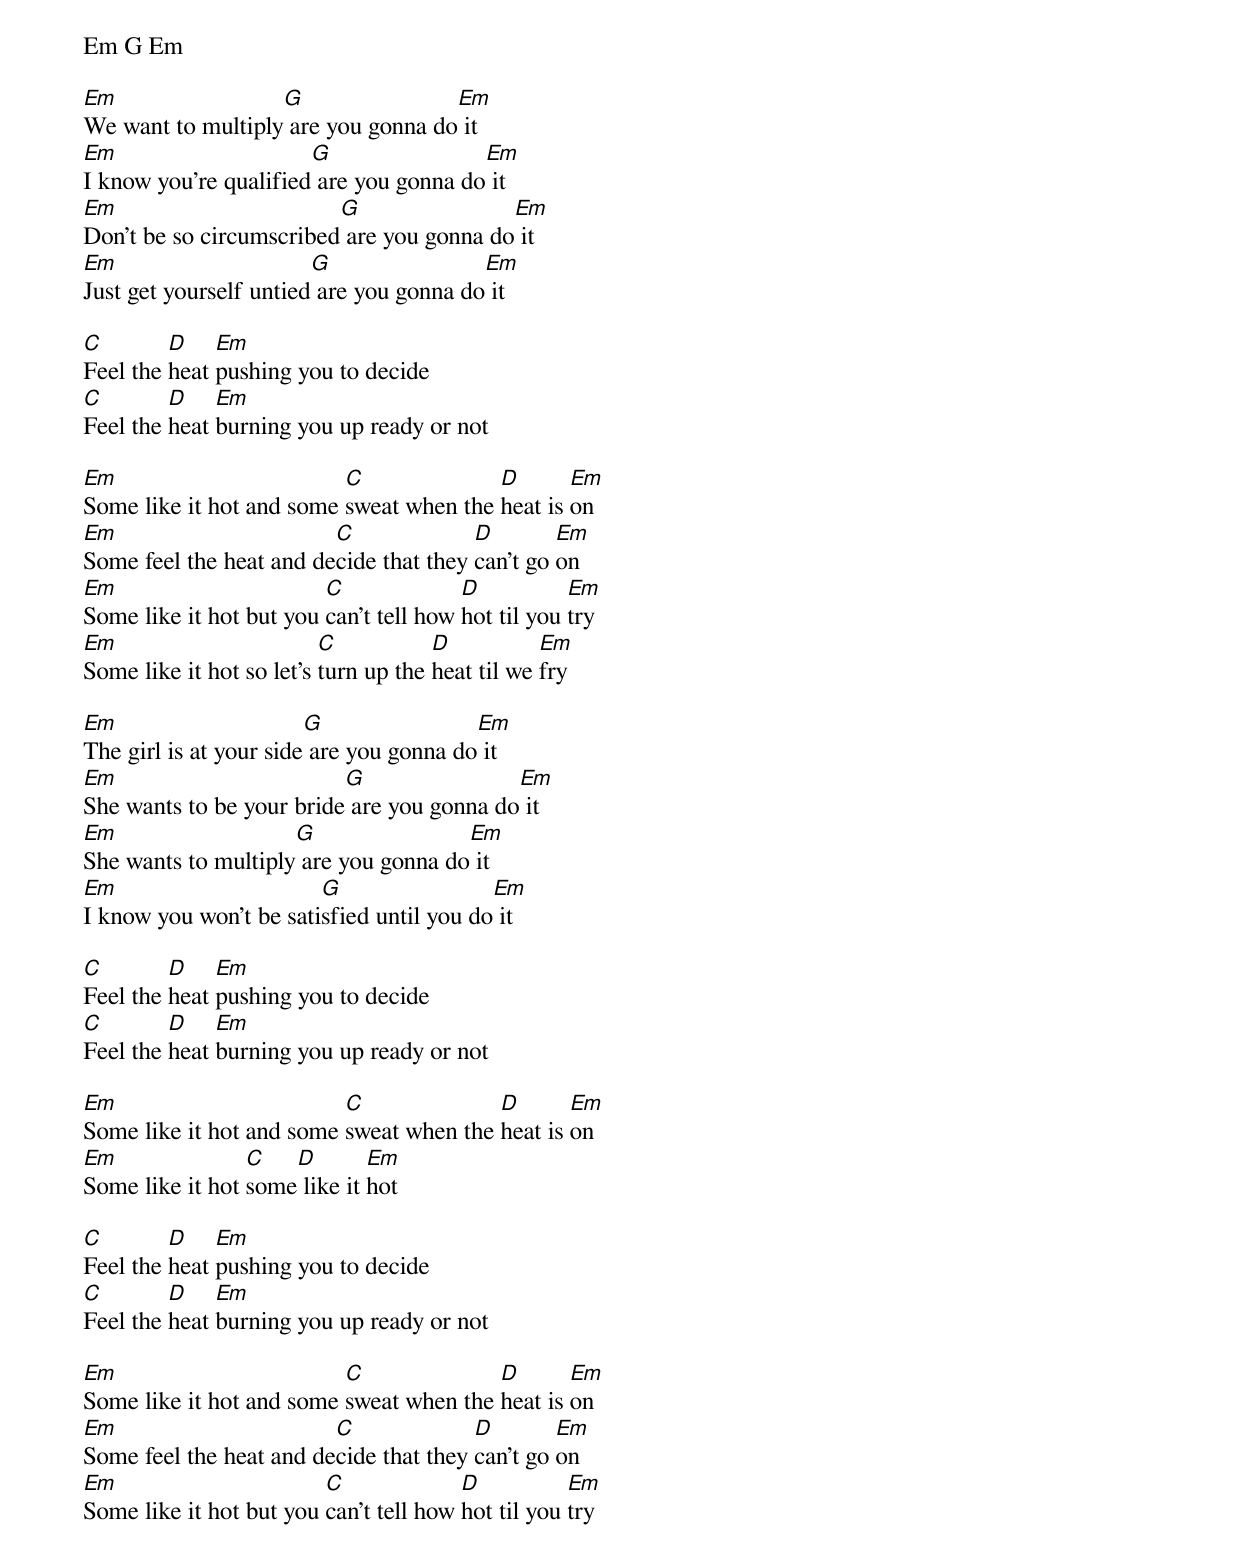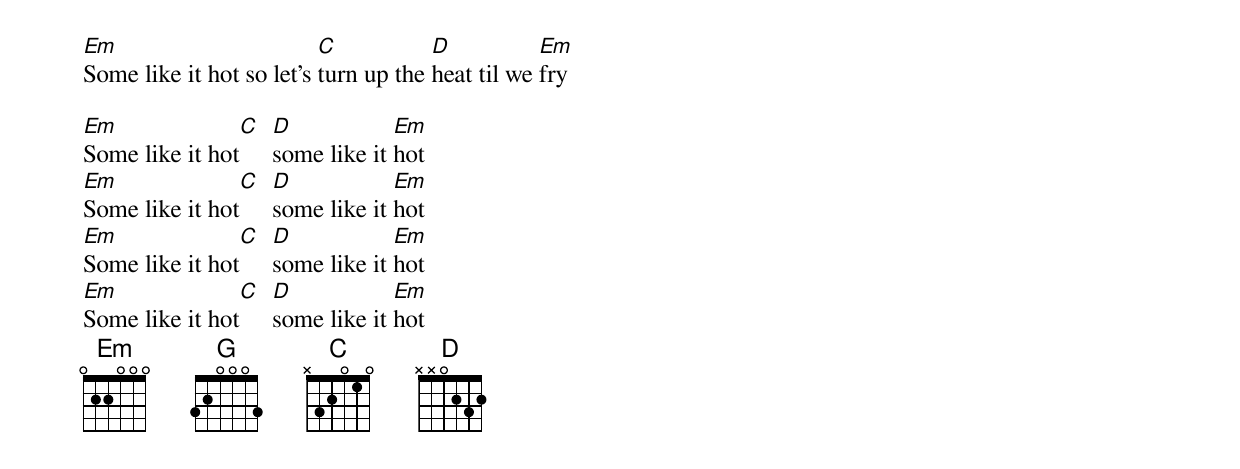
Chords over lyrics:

Em G Em

Em                 G                Em
We want to multiply are you gonna do it
Em                     G                Em
I know you're qualified are you gonna do it
Em                       G                Em
Don't be so circumscribed are you gonna do it
Em                      G                Em
Just get yourself untied are you gonna do it

C        D    Em
Feel the heat pushing you to decide
C        D    Em
Feel the heat burning you up ready or not

Em                        C              D       Em
Some like it hot and some sweat when the heat is on
Em                       C              D        Em
Some feel the heat and decide that they can't go on
Em                       C              D           Em
Some like it hot but you can't tell how hot til you try
Em                        C           D           Em
Some like it hot so let's turn up the heat til we fry

Em                      G                Em
The girl is at your side are you gonna do it
Em                        G                Em
She wants to be your bride are you gonna do it
Em                   G                Em
She wants to multiply are you gonna do it
Em                      G                 Em
I know you won't be satisfied until you do it

C        D    Em
Feel the heat pushing you to decide
C        D    Em
Feel the heat burning you up ready or not

Em                        C              D       Em
Some like it hot and some sweat when the heat is on
Em               C   D        Em
Some like it hot some like it hot

C        D    Em
Feel the heat pushing you to decide
C        D    Em
Feel the heat burning you up ready or not

Em                        C              D       Em
Some like it hot and some sweat when the heat is on
Em                       C              D        Em
Some feel the heat and decide that they can't go on
Em                       C              D           Em
Some like it hot but you can't tell how hot til you try
Em                        C           D           Em
Some like it hot so let's turn up the heat til we fry

Em              C D            Em
Some like it hot  some like it hot
Em              C D            Em
Some like it hot  some like it hot
Em              C D            Em
Some like it hot  some like it hot
Em              C D            Em
Some like it hot  some like it hot
